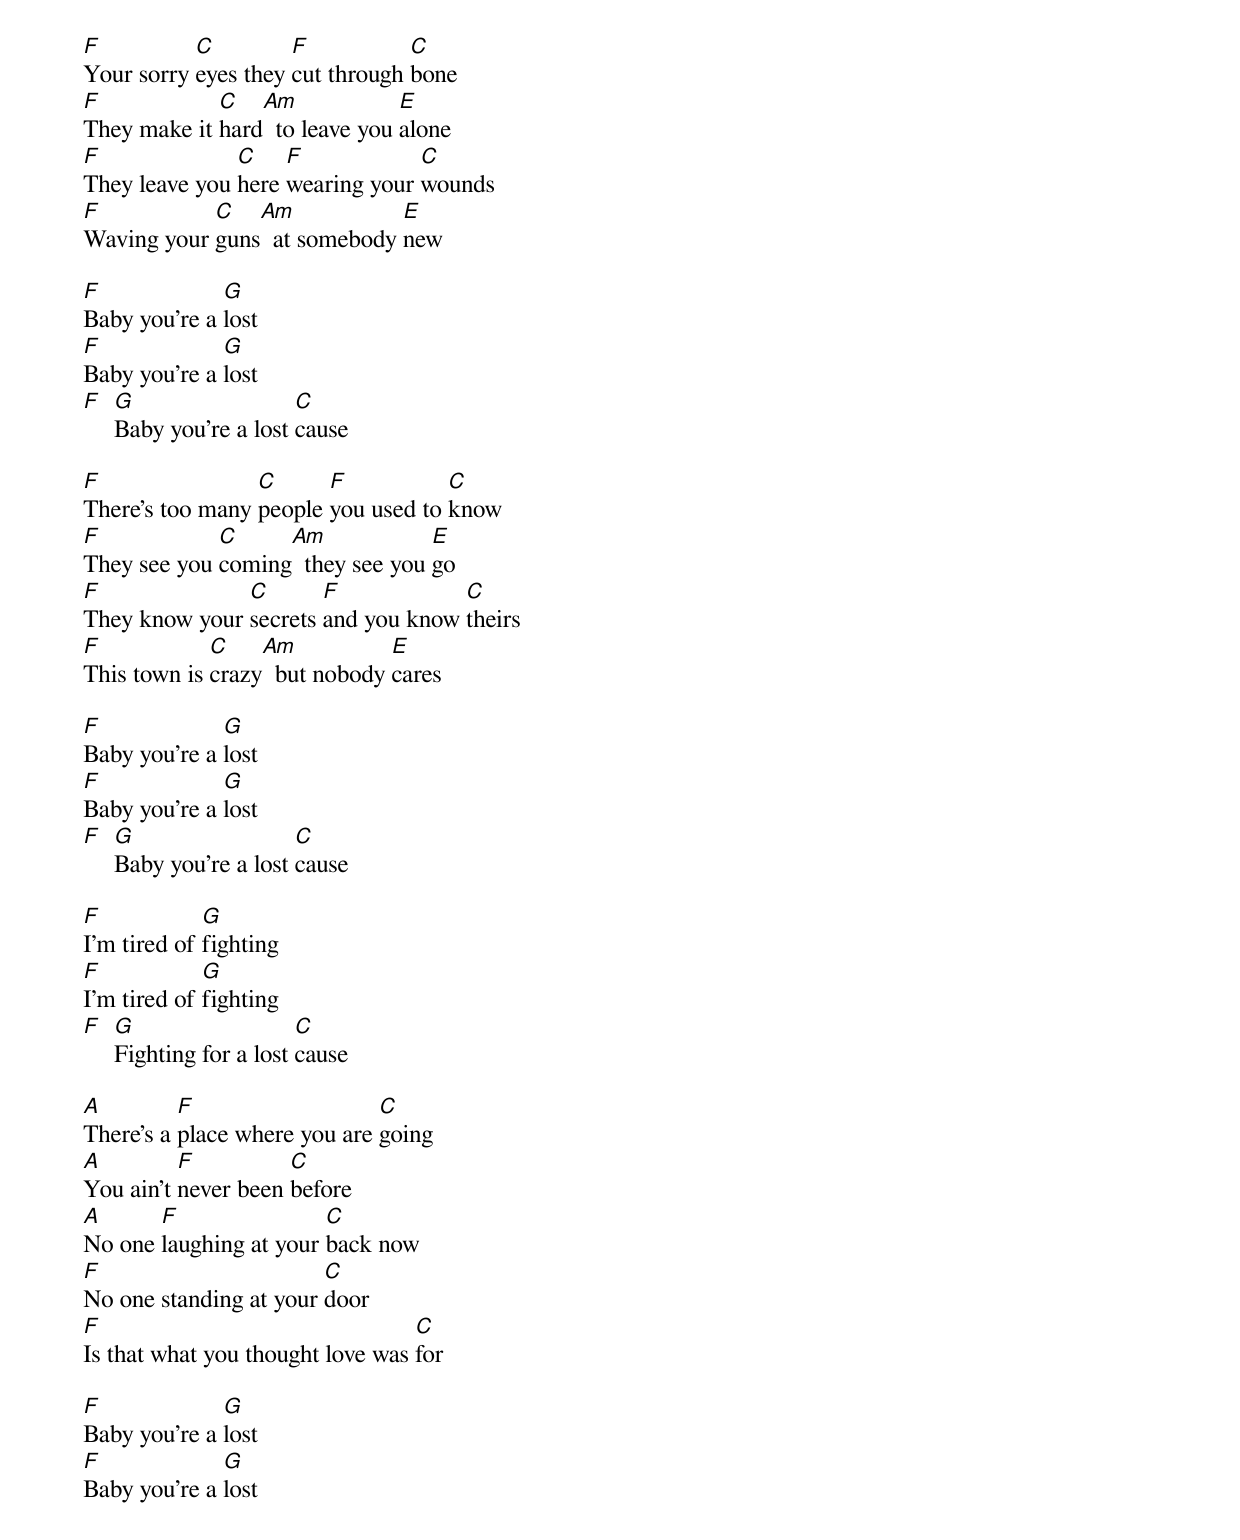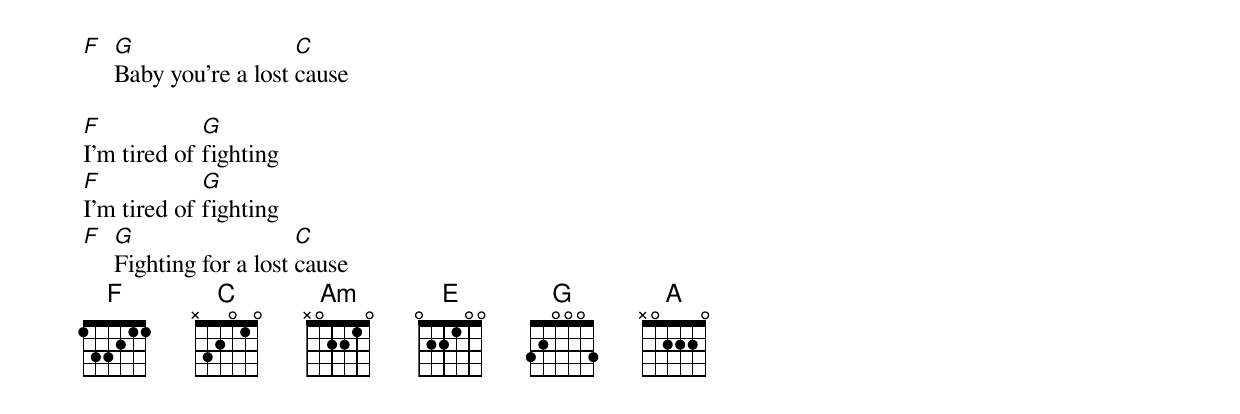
F          C         F           C
Your sorry eyes they cut through bone
F            C   Am             E
They make it hard  to leave you alone
F              C    F            C
They leave you here wearing your wounds
F           C   Am            E
Waving your guns  at somebody new

F             G
Baby you're a lost
F             G
Baby you're a lost
F G                  C
  Baby you're a lost cause

F                C      F           C
There's too many people you used to know
F            C     Am             E
They see you coming  they see you go
F              C       F            C
They know your secrets and you know theirs
F            C    Am           E
This town is crazy  but nobody cares

F             G
Baby you're a lost
F             G
Baby you're a lost
F G                  C
  Baby you're a lost cause

F            G
I'm tired of fighting
F            G
I'm tired of fighting
F G                   C
  Fighting for a lost cause

A         F                   C
There's a place where you are going
A         F          C
You ain't never been before
A      F                C
No one laughing at your back now
F                       C
No one standing at your door
F                                 C
Is that what you thought love was for

F             G
Baby you're a lost
F             G
Baby you're a lost
F G                  C
  Baby you're a lost cause

F            G
I'm tired of fighting
F            G
I'm tired of fighting
F G                   C
  Fighting for a lost cause
